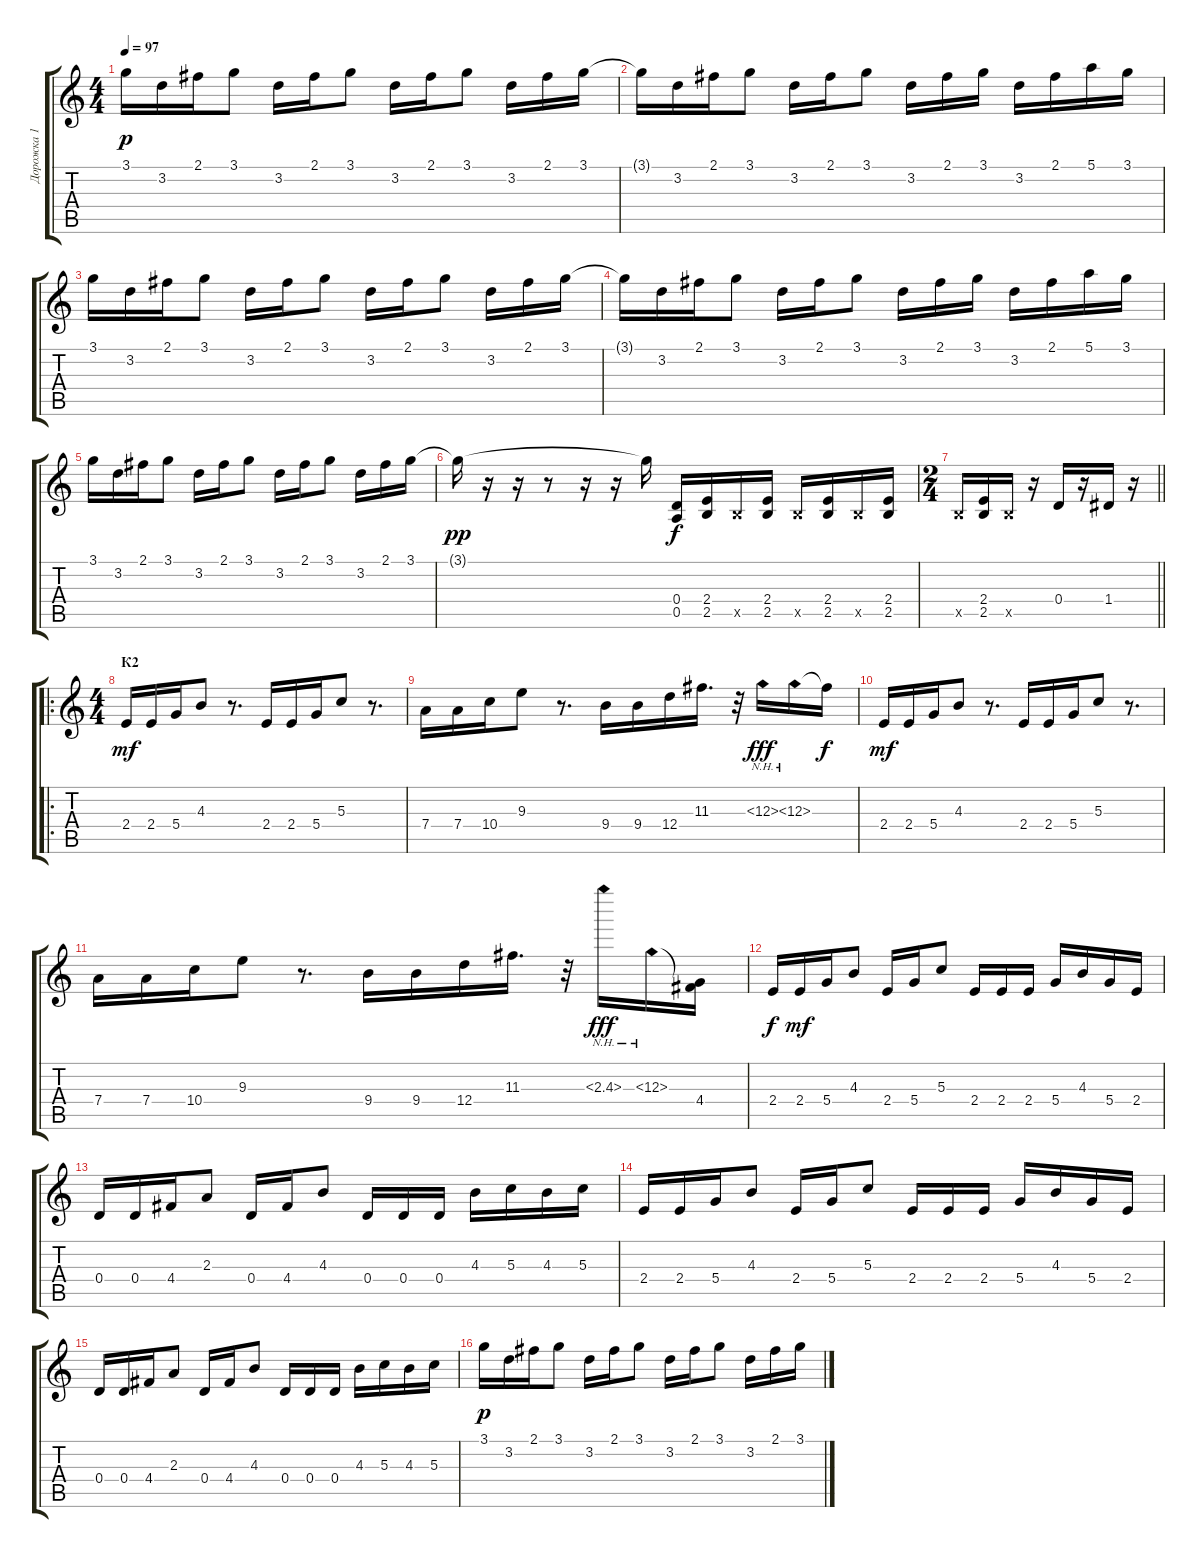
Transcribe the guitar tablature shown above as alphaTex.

\track ("Дорожка 1" "Дорожка 1") {instrument distortionguitar}
\staff {score tabs}
\tuning (E4 B3 G3 D3 A2 E2) {hide}
\ts (4 4)
\tempo 97
\clef g2
\ks c
3.1.16{dy p} 3.2.16 2.1.16 3.1.8 3.2.16 2.1.16 3.1.8 3.2.16 2.1.16 3.1.8 3.2.16 2.1.16 3.1.16 |
3.1{t}.16 3.2.16 2.1.16 3.1.8 3.2.16 2.1.16 3.1.8 3.2.16 2.1.16 3.1.16 3.2.16 2.1.16 5.1.16 3.1.16 |
3.1.16 3.2.16 2.1.16 3.1.8 3.2.16 2.1.16 3.1.8 3.2.16 2.1.16 3.1.8 3.2.16 2.1.16 3.1.16 |
3.1{t}.16 3.2.16 2.1.16 3.1.8 3.2.16 2.1.16 3.1.8 3.2.16 2.1.16 3.1.16 3.2.16 2.1.16 5.1.16 3.1.16 |
3.1.16 3.2.16 2.1.16 3.1.8 3.2.16 2.1.16 3.1.8 3.2.16 2.1.16 3.1.8 3.2.16 2.1.16 3.1.16 |
3.1{t}.16{dy pp} r.16 r.16 r.8 r.16 r.16 3.1{t}.16 (0.4 0.5).16{dy f} (2.4 2.5).16 2.5{x}.16 (2.4 2.5).16 2.5{x}.16 (2.4 2.5).16 2.5{x}.16 (2.4 2.5).16 |
\ts (2 4)
\barLineRight lightlight
2.5{x}.16 (2.4 2.5).16 2.5{x}.16 r.16 0.4.16 r.16 1.4.16 r.16 |
\ro
\ts (4 4)
\section ("" "К2")
2.4.16{dy mf} 2.4.16 5.4.16 4.3.8 r.8{d} 2.4.16 2.4.16 5.4.16 5.3.8 r.8{d} |
7.4.16 7.4.16 10.4.16 9.3.8 r.8{d} 9.4.16 9.4.16 12.4.16 11.3.16{d} r.32 12.3{nh}.16{dy fff} 11.3{nh}.16 11.3{t}.16{dy f} |
2.4.16{dy mf} 2.4.16 5.4.16 4.3.8 r.8{d} 2.4.16 2.4.16 5.4.16 5.3.8 r.8{d} |
7.4.16 7.4.16 10.4.16 9.3.8 r.8{d} 9.4.16 9.4.16 12.4.16 11.3.16{d} r.32 2.3{nh}.16{dy fff} 0.3{nh}.16 (0.3{t} 4.4).16 |
2.4.16{dy f} 2.4.16{dy mf} 5.4.16 4.3.8 2.4.16 5.4.16 5.3.8 2.4.16 2.4.16 2.4.16 5.4.16 4.3.16 5.4.16 2.4.16 |
0.4.16 0.4.16 4.4.16 2.3.8 0.4.16 4.4.16 4.3.8 0.4.16 0.4.16 0.4.16 4.3.16 5.3.16 4.3.16 5.3.16 |
2.4.16 2.4.16 5.4.16 4.3.8 2.4.16 5.4.16 5.3.8 2.4.16 2.4.16 2.4.16 5.4.16 4.3.16 5.4.16 2.4.16 |
0.4.16 0.4.16 4.4.16 2.3.8 0.4.16 4.4.16 4.3.8 0.4.16 0.4.16 0.4.16 4.3.16 5.3.16 4.3.16 5.3.16 |
3.1.16{dy p} 3.2.16 2.1.16 3.1.8 3.2.16 2.1.16 3.1.8 3.2.16 2.1.16 3.1.8 3.2.16 2.1.16 3.1.16
